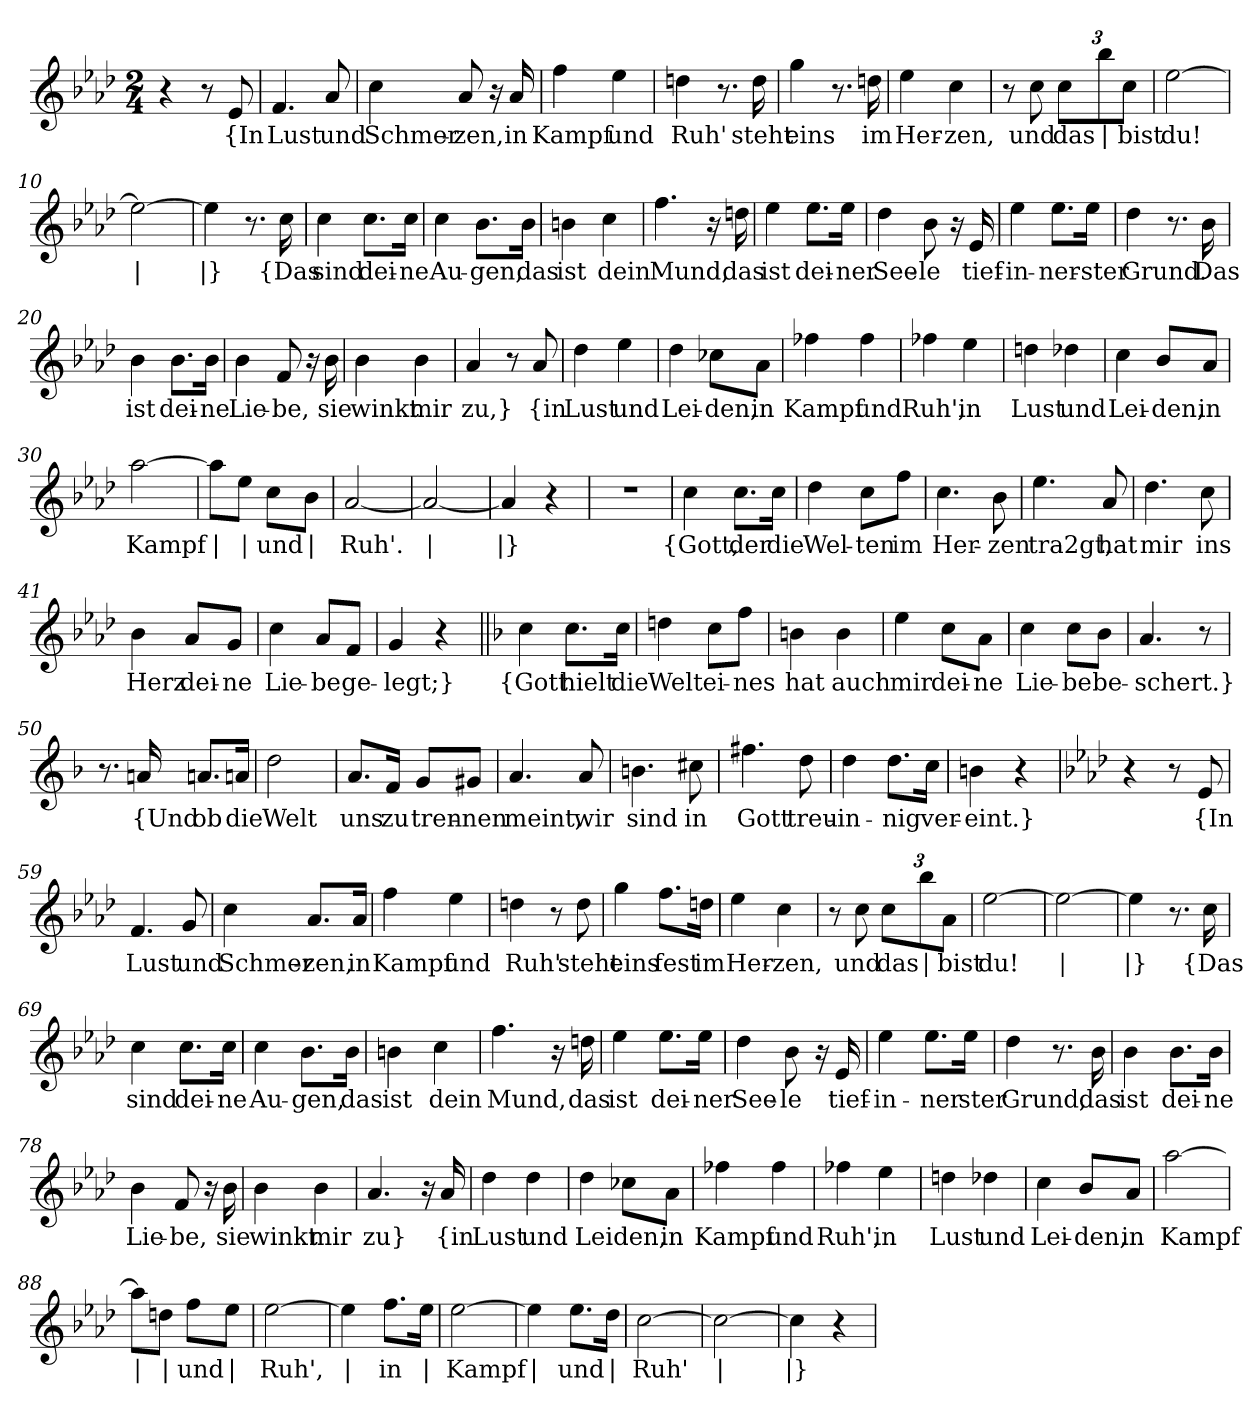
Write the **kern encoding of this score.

**kern	**text
*part1	*part1
*staff1	*staff1
*clefG2	*
*k[b-e-a-d-]	*
*M2/4	*
=1	=1
4r	.
8r	.
!	!LO:LY:b
8e-/	{In
=2	=2
!	!LO:LY:b
4.f/	Lust
!	!LO:LY:b
8a-/	und
=3	=3
!	!LO:LY:b
4cc\	Schmer-
!	!LO:LY:b
8a-/	-zen,
16r	.
!	!LO:LY:b
16a-/	in
=4	=4
!	!LO:LY:b
4ff\	Kampf
!	!LO:LY:b
4ee-\	und
=5	=5
!	!LO:LY:b
4ddn\	Ruh'
8.r	.
!	!LO:LY:b
16dd\	steht
=6	=6
!	!LO:LY:b
4gg\	eins
8.r	.
!	!LO:LY:b
16ddn\	im
=7	=7
!	!LO:LY:b
4ee-\	Her-
!	!LO:LY:b
4cc\	-zen,
=8	=8
8r	.
!	!LO:LY:b
8cc\	und
*Xbrackettup	*
!	!LO:LY:b
12cc\L	das
!	!LO:LY:b
12bb-\	|
!	!LO:LY:b
12cc\J	bist
!!LO:LB:g=z
=9	=9
!	!LO:LY:b
[2ee-\	du!
=10	=10
!	!LO:LY:b
2ee-\_	|
=11	=11
!	!LO:LY:b
4ee-\]	|}
8.r	.
!	!LO:LY:b
16cc\	{Das
=12	=12
!	!LO:LY:b
4cc\	sind
!	!LO:LY:b
8.cc\L	dei-
!	!LO:LY:b
16cc\Jk	-ne
=13	=13
!	!LO:LY:b
4cc\	Au-
!	!LO:LY:b
8.b-\L	-gen,
!	!LO:LY:b
16b-\Jk	das
=14	=14
!	!LO:LY:b
4bn\	ist
!	!LO:LY:b
4cc\	dein
=15	=15
!	!LO:LY:b
4.ff\	Mund,
16r	.
!	!LO:LY:b
16ddn\	das
=16	=16
!	!LO:LY:b
4ee-\	ist
!	!LO:LY:b
8.ee-\L	dei-
!	!LO:LY:b
16ee-\Jk	-ner
=17	=17
!	!LO:LY:b
4dd-\	See-
!	!LO:LY:b
8b-\	-le
16r	.
!	!LO:LY:b
16e-/	tief-
!!LO:LB:g=z
=18	=18
!	!LO:LY:b
4ee-\	-in-
!	!LO:LY:b
8.ee-\L	-ner-
!	!LO:LY:b
16ee-\Jk	-ster
=19	=19
!	!LO:LY:b
4dd-\	Grund.
8.r	.
!	!LO:LY:b
16b-\	Das
=20	=20
!	!LO:LY:b
4b-\	ist
!	!LO:LY:b
8.b-\L	dei-
!	!LO:LY:b
16b-\Jk	-ne
=21	=21
!	!LO:LY:b
4b-\	Lie-
!	!LO:LY:b
8f/	-be,
16r	.
!	!LO:LY:b
16b-\	sie
=22	=22
!	!LO:LY:b
4b-\	winkt
!	!LO:LY:b
4b-\	mir
=23	=23
!	!LO:LY:b
4a-/	zu,}
8r	.
!	!LO:LY:b
8a-/	{in
=24	=24
!	!LO:LY:b
4dd-\	Lust
!	!LO:LY:b
4ee-\	und
=25	=25
!	!LO:LY:b
4dd-\	Lei-
!	!LO:LY:b
8cc-X\L	-den,
!	!LO:LY:b
8a-\J	in
!!LO:LB:g=z
=26	=26
!	!LO:LY:b
4ff-X\	Kampf
!	!LO:LY:b
4ff-\	und
=27	=27
!	!LO:LY:b
4ff-X\	Ruh',
!	!LO:LY:b
4ee-\	in
=28	=28
!	!LO:LY:b
4ddn\	Lust
!	!LO:LY:b
4dd-X\	und
=29	=29
!	!LO:LY:b
4cc\	Lei-
!	!LO:LY:b
8b-/L	-den,
!	!LO:LY:b
8a-/J	in
=30	=30
!	!LO:LY:b
[2aa-\	Kampf
=31	=31
!	!LO:LY:b
8aa-\L]	|
!	!LO:LY:b
8ee-\J	|
!	!LO:LY:b
8cc\L	und
!	!LO:LY:b
8b-\J	|
=32	=32
!	!LO:LY:b
[2a-/	Ruh'.
=33	=33
!	!LO:LY:b
2a-/_	|
=34	=34
!	!LO:LY:b
4a-/]	|}
4r	.
=35	=35
2r	.
!!LO:LB:g=z
=36	=36
!	!LO:LY:b
4cc\	{Gott,
!	!LO:LY:b
8.cc\L	der
!	!LO:LY:b
16cc\Jk	die
=37	=37
!	!LO:LY:b
4dd-\	Wel-
!	!LO:LY:b
8cc\L	-ten
!	!LO:LY:b
8ff\J	im
=38	=38
!	!LO:LY:b
4.cc\	Her-
!	!LO:LY:b
8b-\	-zen
=39	=39
!	!LO:LY:b
4.ee-\	tra2gt,
!	!LO:LY:b
8a-/	hat
=40	=40
!	!LO:LY:b
4.dd-\	mir
!	!LO:LY:b
8cc\	ins
=41	=41
!	!LO:LY:b
4b-\	Herz
!	!LO:LY:b
8a-/L	dei-
!	!LO:LY:b
8g/J	-ne
=42	=42
!	!LO:LY:b
4cc\	Lie-
!	!LO:LY:b
8a-/L	-be
!	!LO:LY:b
8f/J	ge-
=43	=43
!	!LO:LY:b
4g/	-legt;}
4r	.
!!LO:LB:g=z
=44||	=44||
*k[b-]	*
!	!LO:LY:b
4cc\	{Gott
!	!LO:LY:b
8.cc\L	hielt
!	!LO:LY:b
16cc\Jk	die
=45	=45
!	!LO:LY:b
4ddn\	Welt
!	!LO:LY:b
8cc\L	ei-
!	!LO:LY:b
8ff\J	-nes
=46	=46
!	!LO:LY:b
4bn\	hat
!	!LO:LY:b
4b\	auch
=47	=47
!	!LO:LY:b
4ee\	mir
!	!LO:LY:b
8cc\L	dei-
!	!LO:LY:b
8a\J	-ne
=48	=48
!	!LO:LY:b
4cc\	Lie-
!	!LO:LY:b
8cc\L	-be
!	!LO:LY:b
8b-\J	be-
=49	=49
!	!LO:LY:b
4.a/	-schert.}
8r	.
=50	=50
8.r	.
!	!LO:LY:b
16an/	{Und
!	!LO:LY:b
8.an/L	ob
!	!LO:LY:b
16an/Jk	die
=51	=51
!	!LO:LY:b
2dd\	Welt
!!LO:LB:g=z
=52	=52
!	!LO:LY:b
8.a/L	uns
!	!LO:LY:b
16f/Jk	zu
!	!LO:LY:b
8g/L	tren-
!	!LO:LY:b
8g#X/J	-nen
=53	=53
!	!LO:LY:b
4.a/	meint,
!	!LO:LY:b
8a/	wir
=54	=54
!	!LO:LY:b
4.bn\	sind
!	!LO:LY:b
8cc#X\	in
=55	=55
!	!LO:LY:b
4.ff#X\	Gott
!	!LO:LY:b
8dd\	treu-
=56	=56
!	!LO:LY:b
4dd\	-in-
!	!LO:LY:b
8.dd\L	-nig
!	!LO:LY:b
16cc\Jk	ver-
=57	=57
!	!LO:LY:b
4bn\	-eint.}
4r	.
=58	=58
*k[b-e-a-d-]	*
4r	.
8r	.
!	!LO:LY:b
8e-/	{In
=59	=59
!	!LO:LY:b
4.f/	Lust
!	!LO:LY:b
8g/	und
!!LO:LB:g=z
=60	=60
!	!LO:LY:b
4cc\	Schmer-
!	!LO:LY:b
8.a-/L	-zen,
!	!LO:LY:b
16a-/Jk	in
=61	=61
!	!LO:LY:b
4ff\	Kampf
!	!LO:LY:b
4ee-\	und
=62	=62
!	!LO:LY:b
4ddn\	Ruh'
8r	.
!	!LO:LY:b
8dd\	steht
=63	=63
!	!LO:LY:b
4gg\	eins
!	!LO:LY:b
8.ff\L	fest
!	!LO:LY:b
16ddn\Jk	im
=64	=64
!	!LO:LY:b
4ee-\	Her-
!	!LO:LY:b
4cc\	-zen,
=65	=65
8r	.
!	!LO:LY:b
8cc\	und
!	!LO:LY:b
12cc\L	das
!	!LO:LY:b
12bb-\	|
!	!LO:LY:b
12a-\J	bist
=66	=66
!	!LO:LY:b
[2ee-\	du!
=67	=67
!	!LO:LY:b
2ee-\_	|
=68	=68
!	!LO:LY:b
4ee-\]	|}
8.r	.
!	!LO:LY:b
16cc\	{Das
!!LO:LB:g=z
=69	=69
!	!LO:LY:b
4cc\	sind
!	!LO:LY:b
8.cc\L	dei-
!	!LO:LY:b
16cc\Jk	-ne
=70	=70
!	!LO:LY:b
4cc\	Au-
!	!LO:LY:b
8.b-\L	-gen,
!	!LO:LY:b
16b-\Jk	das
=71	=71
!	!LO:LY:b
4bn\	ist
!	!LO:LY:b
4cc\	dein
=72	=72
!	!LO:LY:b
4.ff\	Mund,
16r	.
!	!LO:LY:b
16ddn\	das
=73	=73
!	!LO:LY:b
4ee-\	ist
!	!LO:LY:b
8.ee-\L	dei-
!	!LO:LY:b
16ee-\Jk	-ner
=74	=74
!	!LO:LY:b
4dd-\	See-
!	!LO:LY:b
8b-\	-le
16r	.
!	!LO:LY:b
16e-/	tief-
=75	=75
!	!LO:LY:b
4ee-\	-in-
!	!LO:LY:b
8.ee-\L	-ner
!	!LO:LY:b
16ee-\Jk	-ster
=76	=76
!	!LO:LY:b
4dd-\	Grund,
8.r	.
!	!LO:LY:b
16b-\	das
!!LO:LB:g=z
=77	=77
!	!LO:LY:b
4b-\	ist
!	!LO:LY:b
8.b-\L	dei-
!	!LO:LY:b
16b-\Jk	-ne
=78	=78
!	!LO:LY:b
4b-\	Lie-
!	!LO:LY:b
8f/	-be,
16r	.
!	!LO:LY:b
16b-\	sie
=79	=79
!	!LO:LY:b
4b-\	winkt
!	!LO:LY:b
4b-\	mir
=80	=80
!	!LO:LY:b
4.a-/	zu}
16r	.
!	!LO:LY:b
16a-/	{in
=81	=81
!	!LO:LY:b
4dd-\	Lust
!	!LO:LY:b
4dd-\	und
=82	=82
!	!LO:LY:b
4dd-\	Lei
!	!LO:LY:b
8cc-X\L	-den,
!	!LO:LY:b
8a-\J	in
=83	=83
!	!LO:LY:b
4ff-X\	Kampf
!	!LO:LY:b
4ff-\	und
=84	=84
!	!LO:LY:b
4ff-X\	Ruh',
!	!LO:LY:b
4ee-\	in
!!LO:PB:g=z
=85	=85
!	!LO:LY:b
4ddn\	Lust
!	!LO:LY:b
4dd-X\	und
=86	=86
!	!LO:LY:b
4cc\	Lei-
!	!LO:LY:b
8b-/L	-den,
!	!LO:LY:b
8a-/J	in
=87	=87
!	!LO:LY:b
[2aa-\	Kampf
=88	=88
!	!LO:LY:b
8aa-\L]	|
!	!LO:LY:b
8ddn\J	|
!	!LO:LY:b
8ff\L	und
!	!LO:LY:b
8ee-\J	|
=89	=89
!	!LO:LY:b
[2ee-\	Ruh',
=90	=90
!	!LO:LY:b
4ee-\]	|
!	!LO:LY:b
8.ff\L	in
!	!LO:LY:b
16ee-\Jk	|
=91	=91
!	!LO:LY:b
[2ee-\	Kampf
=92	=92
!	!LO:LY:b
4ee-\]	|
!	!LO:LY:b
8.ee-\L	und
!	!LO:LY:b
16dd-\Jk	|
=93	=93
!	!LO:LY:b
[2cc\	Ruh'
=94	=94
!	!LO:LY:b
2cc\_	|
=95	=95
!	!LO:LY:b
4cc\]	|}
4r	.
=	=
*-	*-
